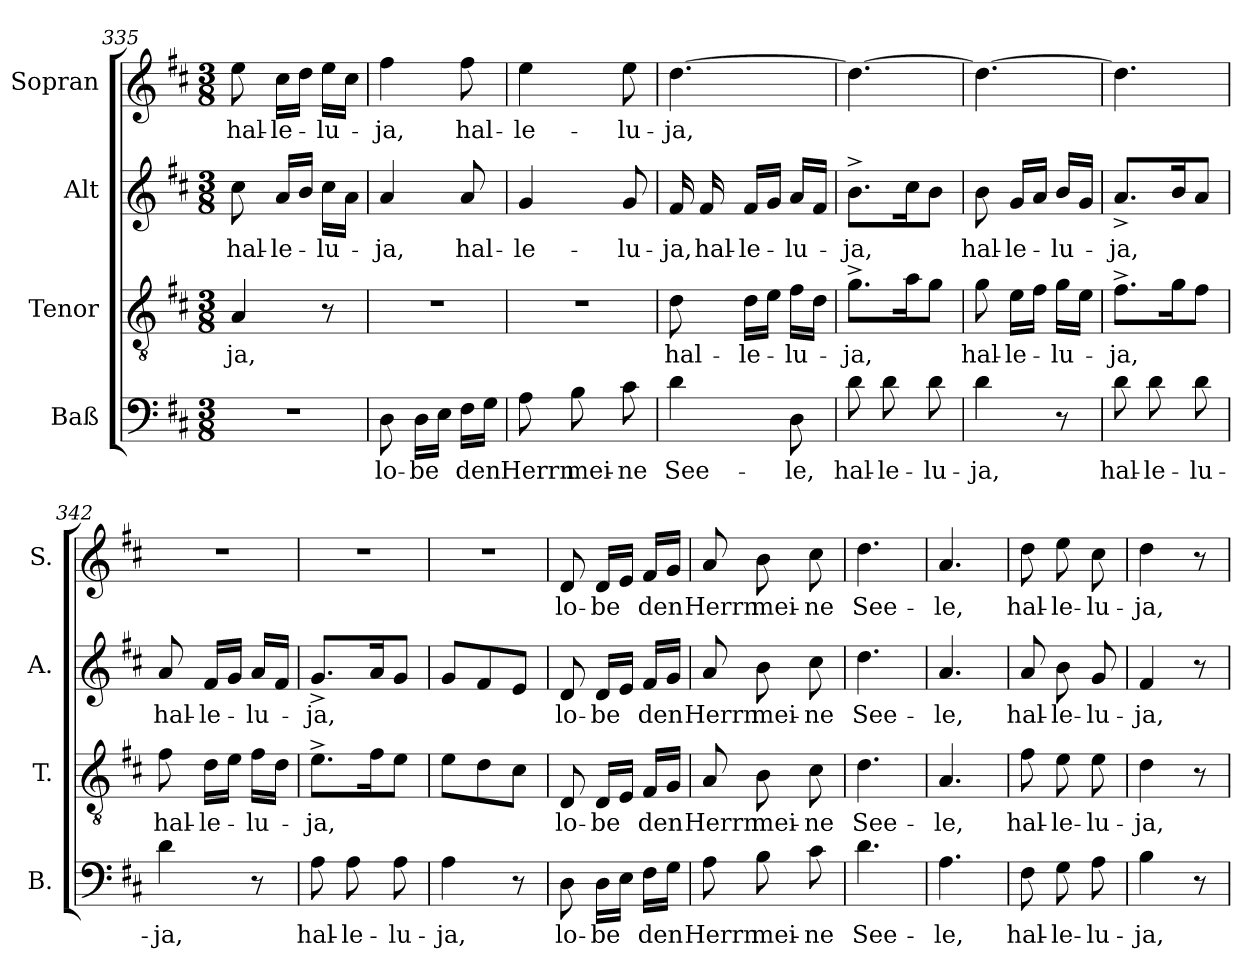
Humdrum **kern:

**kern	**text	**kern	**text	**kern	**text	**kern	**text
*part4	*part4	*part3	*part3	*part2	*part2	*part1	*part1
*staff4	*staff4	*staff3	*staff3	*staff2	*staff2	*staff1	*staff1
*I"Baß	*	*I"Tenor	*	*I"Alt	*	*I"Sopran	*
*I'B.	*	*I'T.	*	*I'A.	*	*I'S.	*
*clefF4	*	*clefGv2	*	*clefG2	*	*clefG2	*
*k[f#c#]	*	*k[f#c#]	*	*k[f#c#]	*	*k[f#c#]	*
*D:	*	*D:	*	*D:	*	*D:	*
*M3/8	*	*M3/8	*	*M3/8	*	*M3/8	*
=335	=335	=335	=335	=335	=335	=335	=335
!	!	!	!LO:LY:b	!	!LO:LY:b	!	!LO:LY:b
4.r	.	4A/	-ja,	8cc#\	hal-	8ee\	hal-
!	!	!	!	!	!LO:LY:b	!	!LO:LY:b
.	.	.	.	16a/LL	-le-	16cc#\LL	-le-
.	.	.	.	16b/JJ	.	16dd\JJ	.
!	!	!	!	!	!LO:LY:b	!	!LO:LY:b
.	.	8r	.	16cc#\LL	-lu-	16ee\LL	-lu-
.	.	.	.	16a\JJ	.	16cc#\JJ	.
=336	=336	=336	=336	=336	=336	=336	=336
!	!LO:LY:b	!	!	!	!LO:LY:b	!	!LO:LY:b
8D\	lo-	4.r	.	4a/	-ja,	4ff#\	-ja,
!	!LO:LY:b	!	!	!	!	!	!
16D\LL	-be	.	.	.	.	.	.
16E\JJ	.	.	.	.	.	.	.
!	!LO:LY:b	!	!	!	!LO:LY:b	!	!LO:LY:b
16F#\LL	den	.	.	8a/	hal-	8ff#\	hal-
16G\JJ	.	.	.	.	.	.	.
=337	=337	=337	=337	=337	=337	=337	=337
!	!LO:LY:b	!	!	!	!LO:LY:b	!	!LO:LY:b
8A\	Herrn	4.r	.	4g/	-le-	4ee\	-le-
!	!LO:LY:b	!	!	!	!	!	!
8B\	mei-	.	.	.	.	.	.
!	!LO:LY:b	!	!	!	!LO:LY:b	!	!LO:LY:b
8c#\	-ne	.	.	8g/	-lu-	8ee\	-lu-
=338	=338	=338	=338	=338	=338	=338	=338
!	!LO:LY:b	!	!LO:LY:b	!	!LO:LY:b	!	!LO:LY:b
4d\	See-	8d\	hal-	16f#/	-ja,	[4.dd\	-ja,
!	!	!	!	!	!LO:LY:b	!	!
.	.	.	.	16f#/	hal-	.	.
!	!	!	!LO:LY:b	!	!LO:LY:b	!	!
.	.	16d\LL	-le-	16f#/LL	-le-	.	.
.	.	16e\JJ	.	16g/JJ	.	.	.
!	!LO:LY:b	!	!LO:LY:b	!	!LO:LY:b	!	!
8D\	-le,	16f#\LL	-lu-	16a/LL	-lu-	.	.
.	.	16d\JJ	.	16f#/JJ	.	.	.
!!LO:PB:g=z
=339	=339	=339	=339	=339	=339	=339	=339
!	!LO:LY:b	!	!LO:LY:b	!	!LO:LY:b	!	!
8d\	hal-	8.g^>\L	-ja,	8.b^>\L	-ja,	4.dd\_	.
!	!LO:LY:b	!	!	!	!	!	!
8d\	-le-	.	.	.	.	.	.
.	.	16a\k	.	16cc#\k	.	.	.
!	!LO:LY:b	!	!	!	!	!	!
8d\	-lu-	8g\J	.	8b\J	.	.	.
=340	=340	=340	=340	=340	=340	=340	=340
!	!LO:LY:b	!	!LO:LY:b	!	!LO:LY:b	!	!
4d\	-ja,	8g\	hal-	8b\	hal-	4.dd\_	.
!	!	!	!LO:LY:b	!	!LO:LY:b	!	!
.	.	16e\LL	-le-	16g/LL	-le-	.	.
.	.	16f#\JJ	.	16a/JJ	.	.	.
!	!	!	!LO:LY:b	!	!LO:LY:b	!	!
8r	.	16g\LL	-lu-	16b/LL	-lu-	.	.
.	.	16e\JJ	.	16g/JJ	.	.	.
=341	=341	=341	=341	=341	=341	=341	=341
!	!LO:LY:b	!	!LO:LY:b	!	!LO:LY:b	!	!
8d\	hal-	8.f#^>\L	-ja,	8.a^</L	-ja,	4.dd\]	.
!	!LO:LY:b	!	!	!	!	!	!
8d\	-le-	.	.	.	.	.	.
.	.	16g\k	.	16b/k	.	.	.
!	!LO:LY:b	!	!	!	!	!	!
8d\	-lu-	8f#\J	.	8a/J	.	.	.
=342	=342	=342	=342	=342	=342	=342	=342
!	!LO:LY:b	!	!LO:LY:b	!	!LO:LY:b	!	!
4d\	-ja,	8f#\	hal-	8a/	hal-	4.r	.
!	!	!	!LO:LY:b	!	!LO:LY:b	!	!
.	.	16d\LL	-le-	16f#/LL	-le-	.	.
.	.	16e\JJ	.	16g/JJ	.	.	.
!	!	!	!LO:LY:b	!	!LO:LY:b	!	!
8r	.	16f#\LL	-lu-	16a/LL	-lu-	.	.
.	.	16d\JJ	.	16f#/JJ	.	.	.
=343	=343	=343	=343	=343	=343	=343	=343
!	!LO:LY:b	!	!LO:LY:b	!	!LO:LY:b	!	!
8A\	hal-	8.e^>\L	-ja,	8.g^</L	-ja,	4.r	.
!	!LO:LY:b	!	!	!	!	!	!
8A\	-le-	.	.	.	.	.	.
.	.	16f#\k	.	16a/k	.	.	.
!	!LO:LY:b	!	!	!	!	!	!
8A\	-lu-	8e\J	.	8g/J	.	.	.
=344	=344	=344	=344	=344	=344	=344	=344
!	!LO:LY:b	!	!	!	!	!	!
4A\	-ja,	8e\L	.	8g/L	.	4.r	.
.	.	8d\	.	8f#/	.	.	.
8r	.	8c#\J	.	8e/J	.	.	.
=345	=345	=345	=345	=345	=345	=345	=345
!	!LO:LY:b	!	!LO:LY:b	!	!LO:LY:b	!	!LO:LY:b
8D\	lo-	8D/	lo-	8d/	lo-	8d/	lo-
!	!LO:LY:b	!	!LO:LY:b	!	!LO:LY:b	!	!LO:LY:b
16D\LL	-be	16D/LL	-be	16d/LL	-be	16d/LL	-be
16E\JJ	.	16E/JJ	.	16e/JJ	.	16e/JJ	.
!	!LO:LY:b	!	!LO:LY:b	!	!LO:LY:b	!	!LO:LY:b
16F#\LL	den	16F#/LL	den	16f#/LL	den	16f#/LL	den
16G\JJ	.	16G/JJ	.	16g/JJ	.	16g/JJ	.
=346	=346	=346	=346	=346	=346	=346	=346
!	!LO:LY:b	!	!LO:LY:b	!	!LO:LY:b	!	!LO:LY:b
8A\	Herrn	8A/	Herrn	8a/	Herrn	8a/	Herrn
!	!LO:LY:b	!	!LO:LY:b	!	!LO:LY:b	!	!LO:LY:b
8B\	mei-	8B\	mei-	8b\	mei-	8b\	mei-
!	!LO:LY:b	!	!LO:LY:b	!	!LO:LY:b	!	!LO:LY:b
8c#\	-ne	8c#\	-ne	8cc#\	-ne	8cc#\	-ne
!!LO:LB:g=z
=347	=347	=347	=347	=347	=347	=347	=347
!	!LO:LY:b	!	!LO:LY:b	!	!LO:LY:b	!	!LO:LY:b
4.d\	See-	4.d\	See-	4.dd\	See-	4.dd\	See-
=348	=348	=348	=348	=348	=348	=348	=348
!	!LO:LY:b	!	!LO:LY:b	!	!LO:LY:b	!	!LO:LY:b
4.A\	-le,	4.A/	-le,	4.a/	-le,	4.a/	-le,
=349	=349	=349	=349	=349	=349	=349	=349
!	!LO:LY:b	!	!LO:LY:b	!	!LO:LY:b	!	!LO:LY:b
8F#\	hal-	8f#\	hal-	8a/	hal-	8dd\	hal-
!	!LO:LY:b	!	!LO:LY:b	!	!LO:LY:b	!	!LO:LY:b
8G\	-le-	8e\	-le-	8b\	-le-	8ee\	-le-
!	!LO:LY:b	!	!LO:LY:b	!	!LO:LY:b	!	!LO:LY:b
8A\	-lu-	8e\	-lu-	8g/	-lu-	8cc#\	-lu-
=350	=350	=350	=350	=350	=350	=350	=350
!	!LO:LY:b	!	!LO:LY:b	!	!LO:LY:b	!	!LO:LY:b
4B\	-ja,	4d\	-ja,	4f#/	-ja,	4dd\	-ja,
8r	.	8r	.	8r	.	8r	.
=	=	=	=	=	=	=	=
*-	*-	*-	*-	*-	*-	*-	*-
